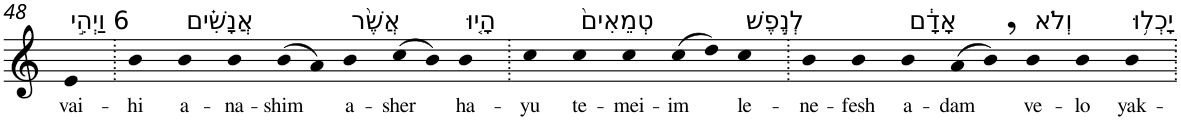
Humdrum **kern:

**kern	**text
*part1	*part1
*staff1	*staff1
*I"Piano	*
*I'Pno	*
!!LO:PB:g=z
*clefG2	*
*k[]	*
=48	=48
!LO:TX:a:t=6 וַיְהִ֣י	!
!	!LO:LY:b
4e	vai-
=49.	=49.
!	!LO:LY:b
4b	-hi
!LO:TX:a:t=אֲנָשִׁ֗ים	!
!	!LO:LY:b
4b	a-
!	!LO:LY:b
4b	-na-
!	!LO:LY:b
(>8b	-shim
8a)	.
!LO:TX:a:t=אֲשֶׁ֨ר	!
!	!LO:LY:b
4b	a-
!	!LO:LY:b
(>8cc	-sher
8b)	.
!LO:TX:a:t=הָי֤וּ	!
!	!LO:LY:b
4b	ha-
=50.	=50.
!	!LO:LY:b
4cc	-yu
!LO:TX:a:t=טְמֵאִים֙	!
!	!LO:LY:b
4cc	te-
!	!LO:LY:b
4cc	-mei-
!	!LO:LY:b
(>8cc	-im
8dd)	.
!LO:TX:a:t=לְנֶ֣פֶשׁ	!
!	!LO:LY:b
4cc	le-
=51.	=51.
!	!LO:LY:b
4b	-ne-
!	!LO:LY:b
4b	-fesh
!LO:TX:a:t=אָדָ֔ם	!
!	!LO:LY:b
4b	a-
!	!LO:LY:b
(>8a	-dam
8b,)	.
!LO:TX:a:t=וְלֹא	!
!	!LO:LY:b
4b	ve-
!	!LO:LY:b
4b	-lo
!LO:TX:a:t=יָכְל֥וּ	!
!	!LO:LY:b
4b	yak-
=.	=.
*-	*-
